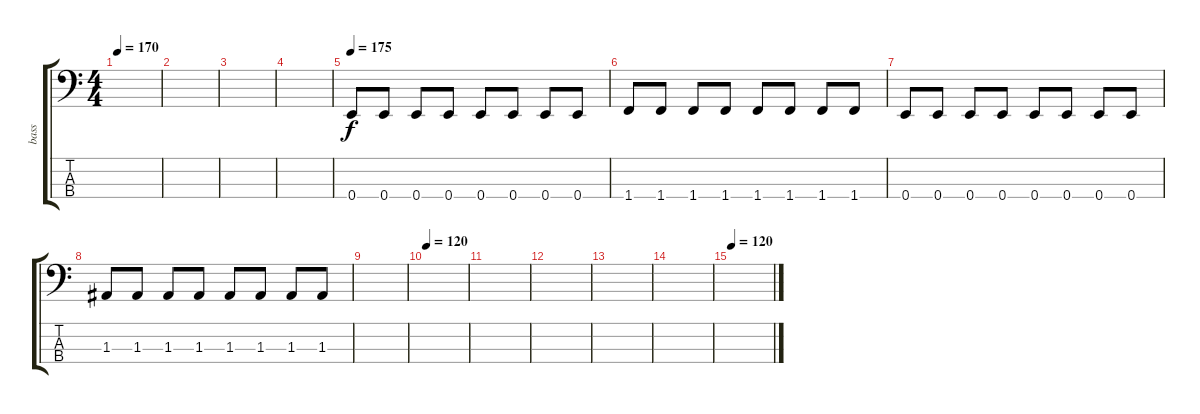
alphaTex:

\track ("bass" "bass") {instrument electricbassfinger}
\staff {score tabs}
\tuning (G2 D2 A1 E1) {hide}
\ts (4 4)
\tempo 170
\clef f4
\ks c
|
|
|
|
\tempo 175
0.4.8 0.4.8 0.4.8 0.4.8 0.4.8 0.4.8 0.4.8 0.4.8 |
1.4.8 1.4.8 1.4.8 1.4.8 1.4.8 1.4.8 1.4.8 1.4.8 |
0.4.8 0.4.8 0.4.8 0.4.8 0.4.8 0.4.8 0.4.8 0.4.8 |
1.3.8 1.3.8 1.3.8 1.3.8 1.3.8 1.3.8 1.3.8 1.3.8 |
|
\tempo 120
|
|
|
|
|
\tempo 120
